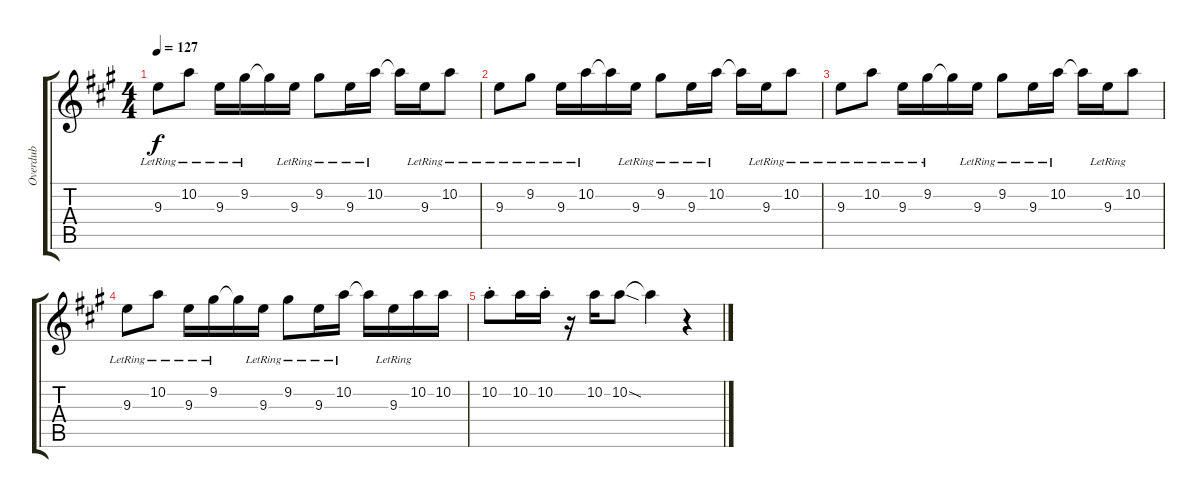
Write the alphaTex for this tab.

\track ("Overdub" "Overdub") {instrument acousticguitarsteel}
\staff {score tabs}
\tuning (E4 B3 G3 D3 A2 E2) {hide}
\ts (4 4)
\tempo 127
\clef g2
\ks a
9.3{lr}.8{dy f} 10.2{lr}.8 9.3{lr}.16 9.2{lr}.16 9.2{t}.16 9.3{lr}.16 9.2{lr}.8 9.3{lr}.16 10.2{lr}.16 10.2{t}.16 9.3{lr}.16 10.2{lr}.8 |
9.3{lr}.8 9.2{lr}.8 9.3{lr}.16 10.2{lr}.16 10.2{t}.16 9.3{lr}.16 9.2{lr}.8 9.3{lr}.16 10.2{lr}.16 10.2{t}.16 9.3{lr}.16 10.2{lr}.8 |
9.3{lr}.8 10.2{lr}.8 9.3{lr}.16 9.2{lr}.16 9.2{t}.16 9.3{lr}.16 9.2{lr}.8 9.3{lr}.16 10.2{lr}.16 10.2{t}.16 9.3{lr}.16 10.2{lr}.8 |
9.3{lr}.8 10.2{lr}.8 9.3{lr}.16 9.2{lr}.16 9.2{t}.16 9.3{lr}.16 9.2{lr}.8 9.3{lr}.16 10.2{lr}.16 10.2{t}.16 9.3{lr}.16 10.2{lr}.16 10.2.16 |
10.2{st}.8 10.2.16 10.2{st}.16 r.16 10.2.16 10.2{sod}.8 10.2{t}.4 r.4
